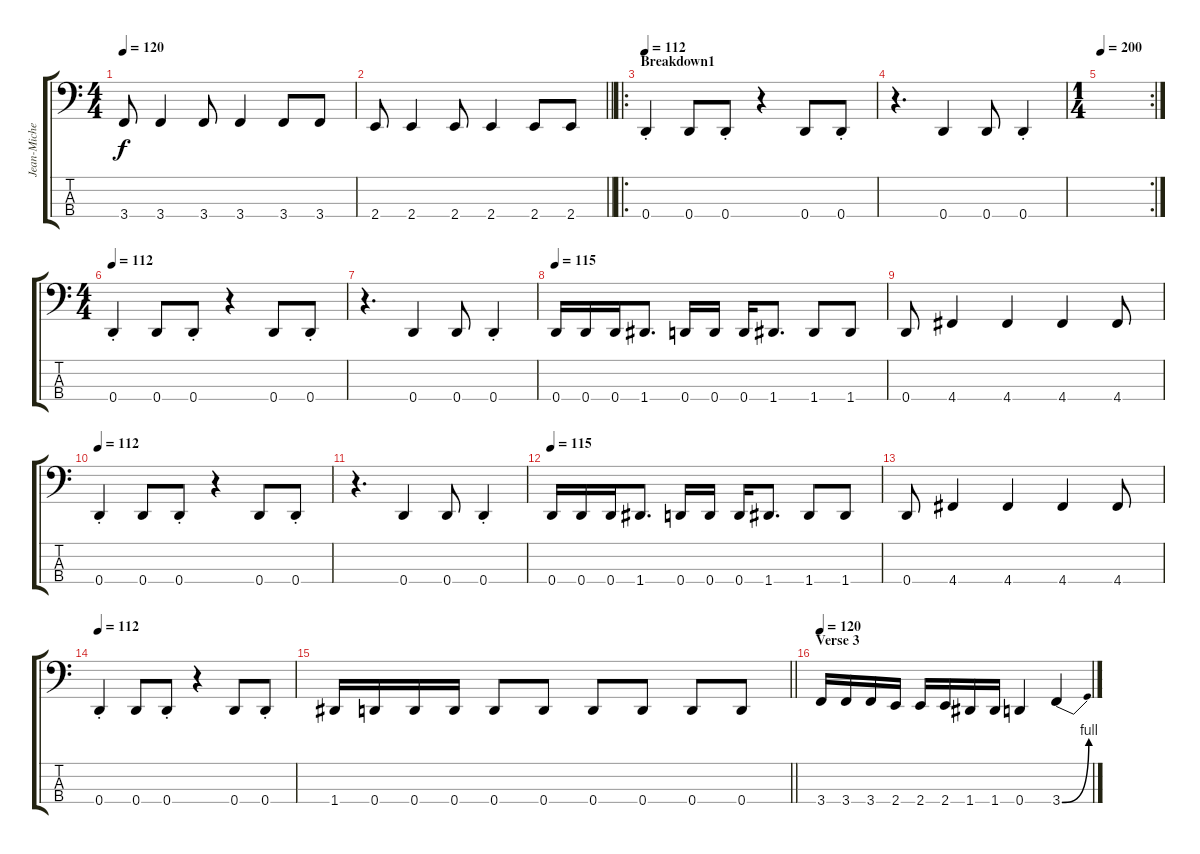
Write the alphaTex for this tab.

\track ("Jean-Michel Labadie" "Jean-Miche") {instrument electricbassfinger}
\staff {score tabs}
\tuning (F2 C2 G1 D1) {hide}
\ts (4 4)
\tempo 120
\clef f4
\ks c
3.4.8{dy f} 3.4.4 3.4.8 3.4.4 3.4.8 3.4.8 |
\barLineRight lightlight
2.4.8 2.4.4 2.4.8 2.4.4 2.4.8 2.4.8 |
\ro
\section ("" "Breakdown1")
\tempo 112
0.4{st}.4 0.4.8 0.4{st}.8 r.4 0.4.8 0.4{st}.8 |
r.4{d} 0.4.4 0.4.8 0.4{st}.4 |
\rc 2
\ts (1 4)
\tempo 200
|
\ts (4 4)
\tempo 112
0.4{st}.4 0.4.8 0.4{st}.8 r.4 0.4.8 0.4{st}.8 |
r.4{d} 0.4.4 0.4.8 0.4{st}.4 |
\tempo 115
0.4.16 0.4.16 0.4.16 1.4.8{d} 0.4.16 0.4.16 0.4.16 1.4.8{d} 1.4.8 1.4.8 |
0.4.8 4.4.4 4.4.4 4.4.4 4.4.8 |
\tempo 112
0.4{st}.4 0.4.8 0.4{st}.8 r.4 0.4.8 0.4{st}.8 |
r.4{d} 0.4.4 0.4.8 0.4{st}.4 |
\tempo 115
0.4.16 0.4.16 0.4.16 1.4.8{d} 0.4.16 0.4.16 0.4.16 1.4.8{d} 1.4.8 1.4.8 |
0.4.8 4.4.4 4.4.4 4.4.4 4.4.8 |
\tempo 112
0.4{st}.4 0.4.8 0.4{st}.8 r.4 0.4.8 0.4{st}.8 |
\barLineRight lightlight
1.4.16 0.4.16 0.4.16 0.4.16 0.4.8 0.4.8 0.4.8 0.4.8 0.4.8 0.4.8 |
\section ("" "Verse 3")
\tempo 120
3.4.16 3.4.16 3.4.16 2.4.16 2.4.16 2.4.16 1.4.16 1.4.16 0.4.4 3.4{be (bend 0 0 60 4)}.4
